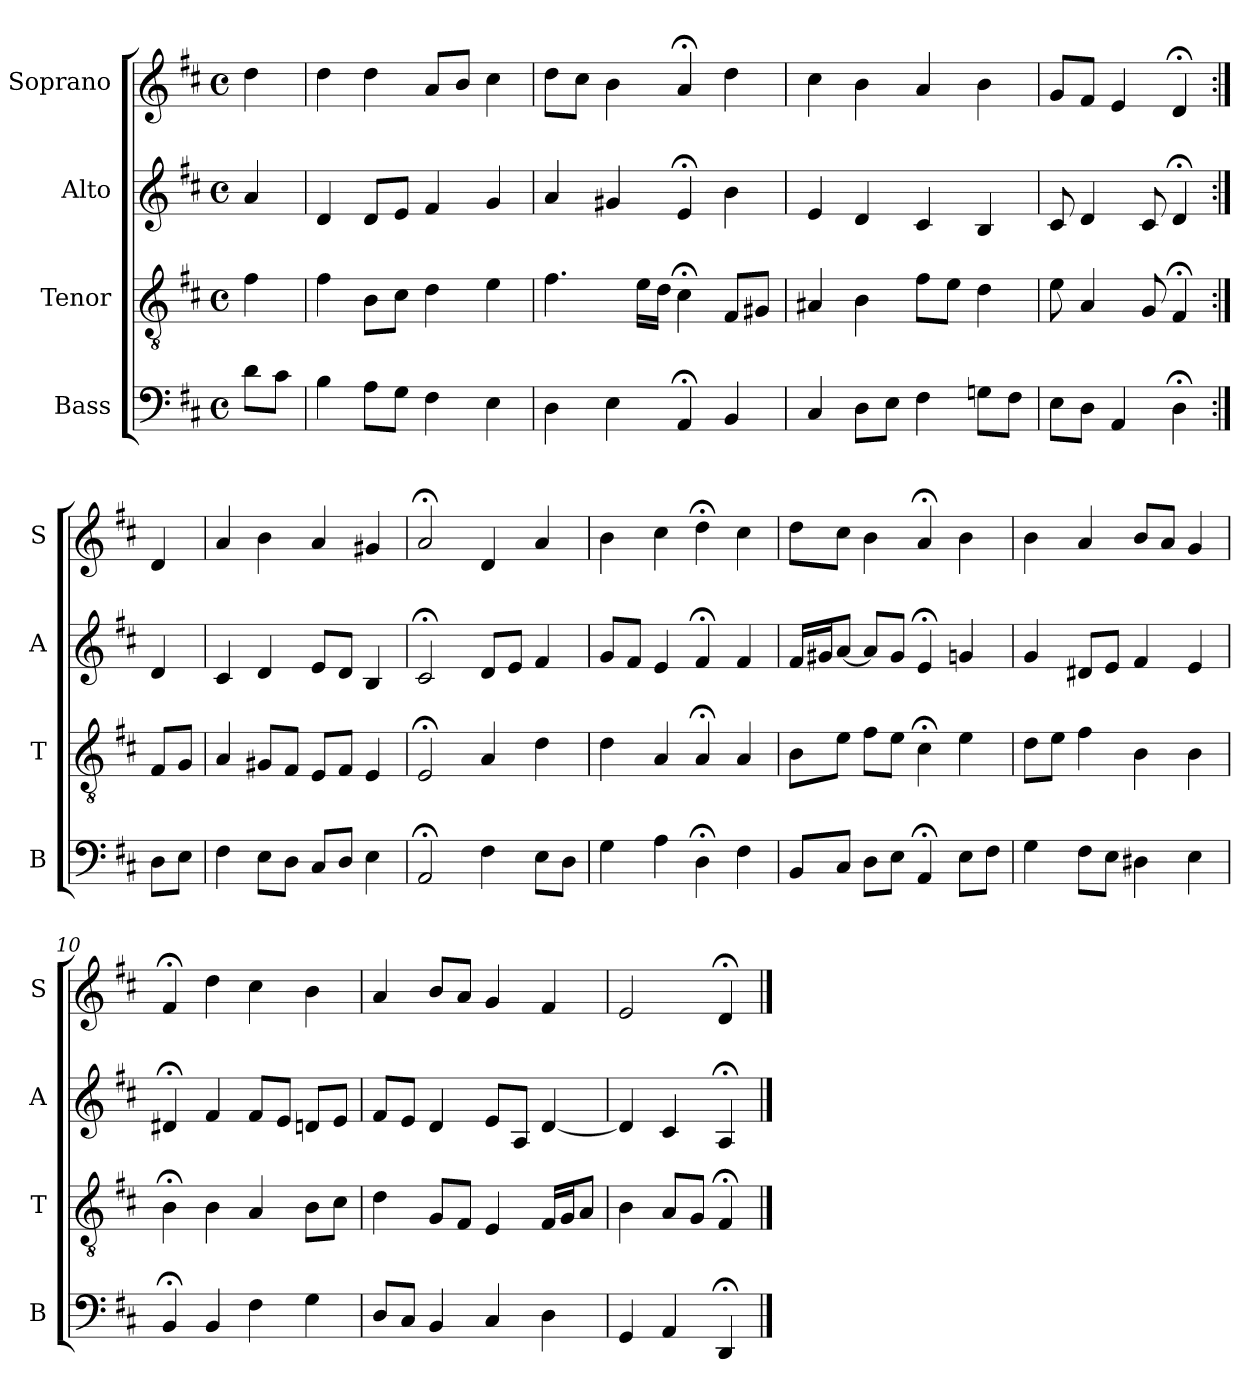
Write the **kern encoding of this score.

**kern	**kern	**kern	**kern
*part4	*part3	*part2	*part1
*staff4	*staff3	*staff2	*staff1
*I"Bass	*I"Tenor	*I"Alto	*I"Soprano
*I'B	*I'T	*I'A	*I'S
*clefF4	*clefGv2	*clefG2	*clefG2
*k[f#c#]	*k[f#c#]	*k[f#c#]	*k[f#c#]
*D:	*D:	*D:	*D:
*M4/4	*M4/4	*M4/4	*M4/4
*met(c)	*met(c)	*met(c)	*met(c)
*MM100	*MM100	*MM100	*MM100
=	=	=	=
8dL	4f#	4a	4dd
8c#J	.	.	.
=1	=1	=1	=1
4B	4f#	4d	4dd
8AL	8BL	8dL	4dd
8GJ	8c#J	8eJ	.
4F#	4d	4f#	8aL
.	.	.	8bJ
4E	4e	4g	4cc#
=2	=2	=2	=2
4D	4.f#	4a	8ddL
.	.	.	8cc#J
4E	.	4g#X	4b
.	16eLL	.	.
.	16dJJ	.	.
4AA;<	4c#;<	4e;<	4a;<
4BB	8F#L	4b	4dd
.	8G#XJ	.	.
=3	=3	=3	=3
4C#	4A#X	4e	4cc#
8DL	4B	4d	4b
8EJ	.	.	.
4F#	8f#L	4c#	4a
.	8eJ	.	.
8GnL	4d	4B	4b
8F#J	.	.	.
=4	=4	=4	=4
8EL	8e	8c#	8gL
8DJ	4A	4d	8f#J
4AA	.	.	4e
.	8G	8c#	.
4D;<	4F#;<	4d;<	4d;<
=:|!	=:|!	=:|!	=:|!
8DL	8F#L	4d	4d
8EJ	8GJ	.	.
=5	=5	=5	=5
4F#	4A	4c#	4a
8EiL	8G#XiL	4di	4bi
8DJ	8F#J	.	.
8C#L	8EL	8eL	4a
8DJ	8F#J	8dJ	.
4E	4E	4B	4g#X
=6	=6	=6	=6
2AA;<	2E;<	2c#;<	2a;<
4F#	4A	8dL	4d
.	.	8eJ	.
8EL	4d	4f#	4a
8DJ	.	.	.
=7	=7	=7	=7
4G	4d	8gL	4b
.	.	8f#J	.
4A	4A	4e	4cc#
4D;<	4A;<	4f#;<	4dd;<
4F#	4A	4f#	4cc#
=8	=8	=8	=8
8BBL	8BL	16f#LL	8ddL
.	.	16g#XJ	.
8C#J	8eJ	[8aJ	8cc#J
8DL	8f#L	8aL]	4b
8EJ	8eJ	8g#J	.
4AA;<	4c#;<	4e;<	4a;<
8EL	4e	4gn	4b
8F#J	.	.	.
=9	=9	=9	=9
4G	8dL	4g	4b
.	8eJ	.	.
8F#L	4f#	8d#XL	4a
8EJ	.	8eJ	.
4D#X	4B	4f#	8bL
.	.	.	8aJ
4E	4B	4e	4g
=10	=10	=10	=10
4BB;<	4B;<	4d#X;<	4f#;<
4BB	4B	4f#	4dd
4F#	4A	8f#L	4cc#
.	.	8eJ	.
4G	8BL	8dnL	4b
.	8c#J	8eJ	.
=11	=11	=11	=11
8DL	4d	8f#L	4a
8C#J	.	8eJ	.
4BB	8GL	4d	8bL
.	8F#J	.	8aJ
4C#	4E	8eL	4g
.	.	8AJ	.
4D	16F#LL	[4d	4f#
.	16GJ	.	.
.	8AJ	.	.
=12	=12	=12	=12
4GG	4B	4d]	2e
4AA	8AL	4c#	.
.	8GJ	.	.
4DD;<	4F#;<	4A;<	4d;<
==	==	==	==
*-	*-	*-	*-
